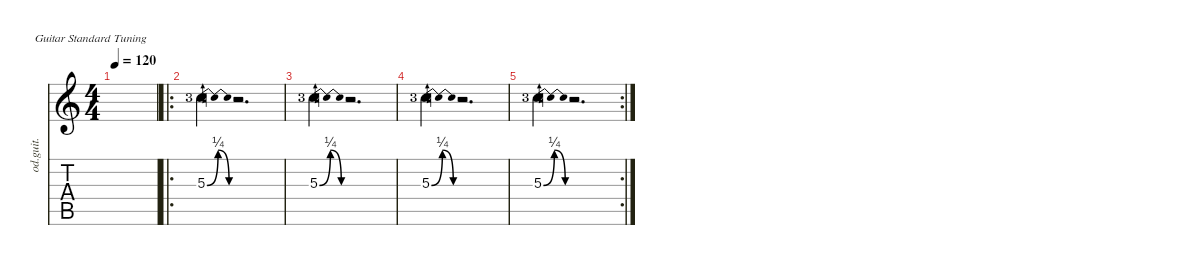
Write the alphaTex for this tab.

\defaultSystemsLayout 4
\hideDynamics
\bracketExtendMode nobrackets
\track ("Overdriven Guitar" "od.guit.") {instrument overdrivenguitar}
\staff {score tabs}
\tuning (E4 B3 G3 D3 A2 E2)
\ts (4 4)
\tempo 120
\clef g2
\ks c
|
\ro
5.3{be (bendrelease 0 0 10.2 1 20.4 1 30 0) lf 4}.4{beam Down} r.2{d beam Down} |
5.3{be (bendrelease 0 0 10.2 1 20.4 1 30 0) lf 4}.4{beam Down} r.2{d beam Down} |
5.3{be (bendrelease 0 0 10.2 1 20.4 1 30 0) lf 4}.4{beam Down} r.2{d beam Down} |
\rc 2
5.3{be (bendrelease 0 0 10.2 1 20.4 1 30 0) lf 4}.4{beam Down} r.2{d beam Down}
